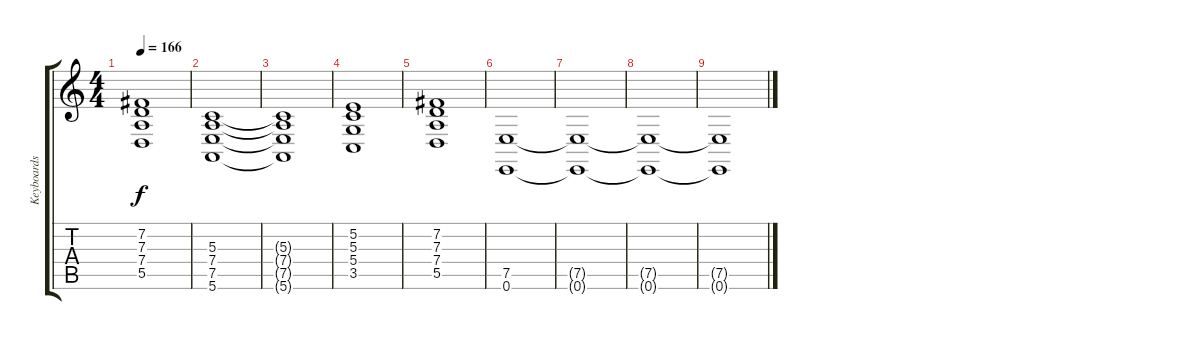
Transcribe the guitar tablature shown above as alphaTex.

\track ("Keyboards" "Keyboards") {instrument voiceoohs}
\staff {score tabs}
\tuning (E4 B3 G3 D3 A2 E2) {hide}
\ts (4 4)
\tempo 166
\clef g2
\ks c
(7.2{t} 7.3{t} 7.4{t} 5.5{t}).1{dy f} |
(5.3 7.4 7.5 5.6).1 |
(5.3{t} 7.4{t} 7.5{t} 5.6{t}).1 |
(5.2 5.3 5.4 3.5).1 |
(7.2 7.3 7.4 5.5).1 |
(7.5 0.6).1 |
(7.5{t} 0.6{t}).1 |
(7.5{t} 0.6{t}).1 |
(7.5{t} 0.6{t}).1
